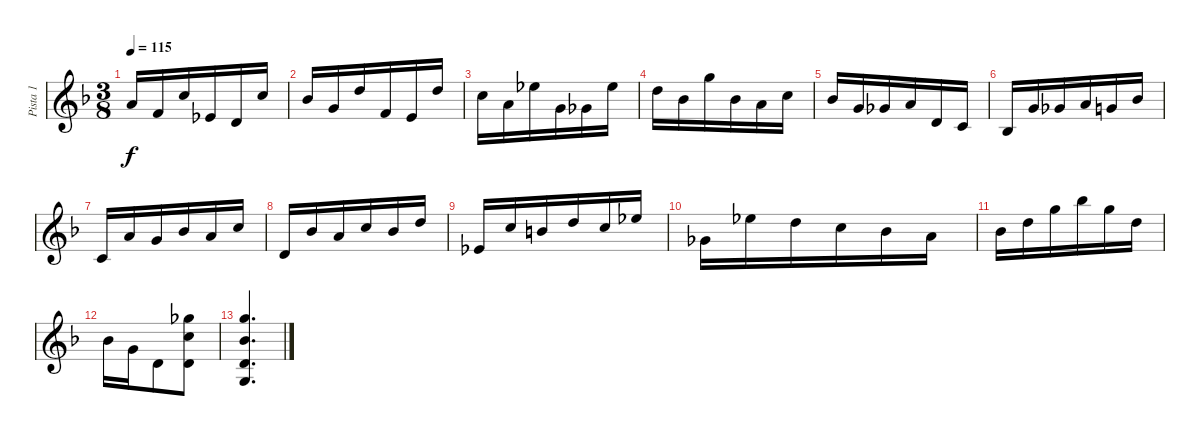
\track ("Pista 1" "Pista 1") {instrument acousticguitarsteel}
\staff {score}
\tuning (E4 B3 G3 D3 A2 E2) {hide}
\ts (3 8)
\tempo 115
\clef g2
\ks f
2.3.16{dy f} 3.4.16 1.2.16 1.4.16 0.4.16 1.2.16 |
3.3.16 0.3.16 3.2.16 3.4.16 2.4.16 3.2.16 |
1.2.16 2.3.16 4.2.16 0.3.16 4.4.16 4.2.16 |
3.2.16 3.3.16 3.1.16 3.3.16 2.3.16 1.2.16 |
3.3.16 0.3.16 4.4.16 2.3.16 0.4.16 3.5.16 |
1.5.16 0.3.16 4.4.16 2.3.16 0.3.16 3.3.16 |
3.5.16 2.3.16 0.3.16 3.3.16 2.3.16 1.2.16 |
0.4.16 3.3.16 2.3.16 1.2.16 3.3.16 3.2.16 |
1.4.16 1.2.16 4.3.16 3.2.16 1.2.16 4.2.16 |
4.4.16 4.2.16 3.2.16 1.2.16 3.3.16 2.3.16 |
3.3.16 3.2.16 3.1.16 6.1.16 3.1.16 3.2.16 |
3.3.16 0.3.16 0.4.8 (2.1 1.2 0.4).8 |
(3.1 3.3 0.4 3.6).4{d}
